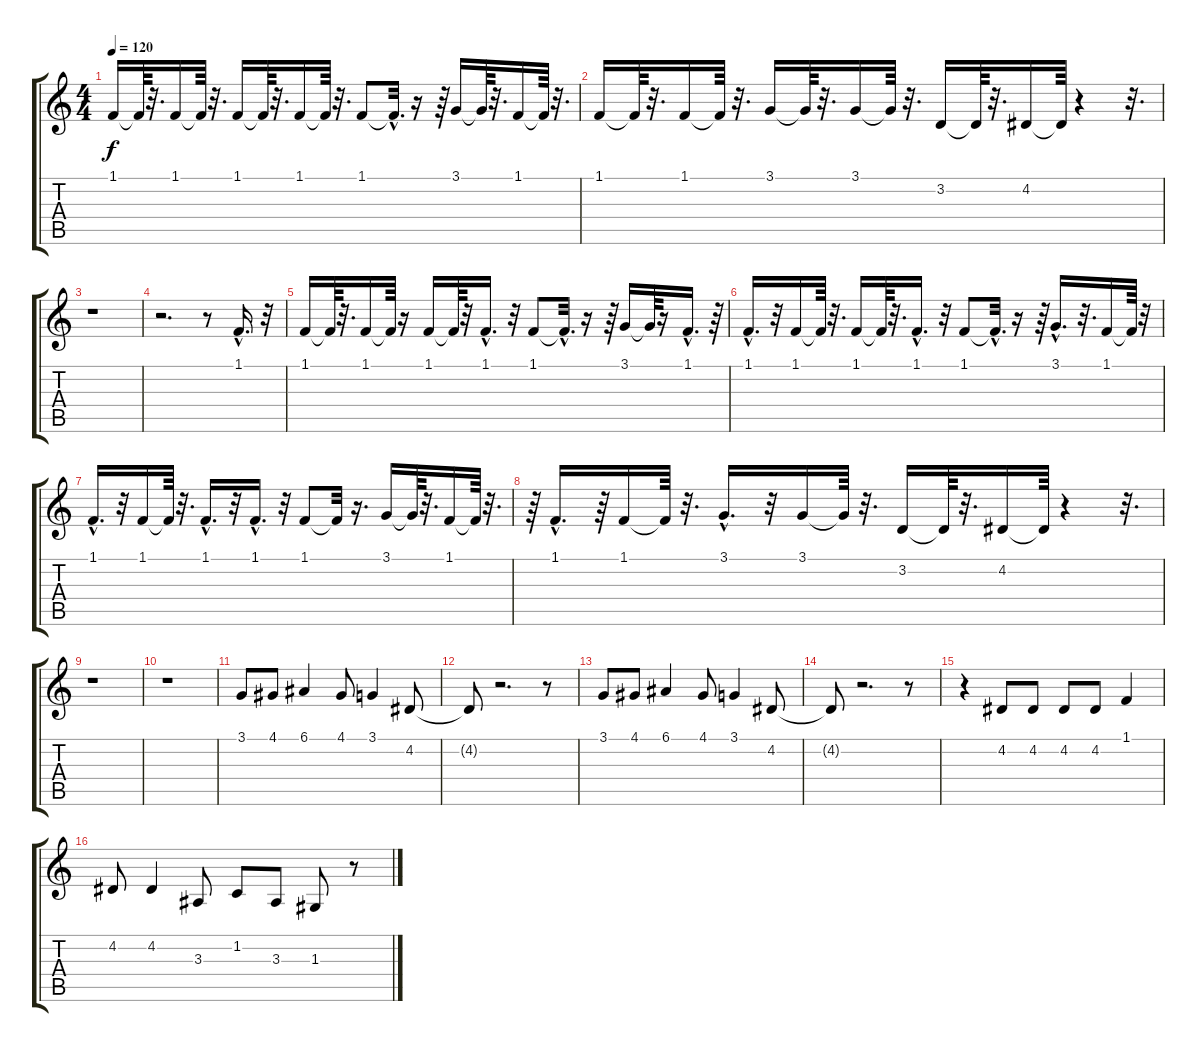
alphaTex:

\track "" {instrument churchorgan}
\staff {score tabs}
\tuning (E4 B3 G3 D3 A2 E2) {hide}
\ts (4 4)
\tempo 120
\clef g2
\ks c
1.1.16{dy f} 1.1{t}.64 r.32{d} 1.1.16 1.1{t}.64 r.32{d} 1.1.16 1.1{t}.64 r.32{d} 1.1.16 1.1{t}.64 r.32{d} 1.1.8 1.1{hac t}.32{d} r.16 r.64 3.1.16 3.1{t}.64 r.32{d} 1.1.16 1.1{t}.64 r.32{d} |
1.1.16 1.1{t}.64 r.32{d} 1.1.16 1.1{t}.64 r.32{d} 3.1.16 3.1{t}.64 r.32{d} 3.1.16 3.1{t}.64 r.32{d} 3.2.16 3.2{t}.64 r.32{d} 4.2.16 4.2{t}.64 r.4 r.32{d} |
r.1 |
r.2{d} r.8 1.1{hac}.16{d} r.32 |
1.1.16 1.1{t}.64 r.32{d} 1.1.16 1.1{t}.64 r.16 1.1.16 1.1{t}.64 r.32 1.1{hac}.16{d} r.32 1.1.8 1.1{hac t}.32{d} r.16 r.64 3.1.16 3.1{t}.64 r.16 1.1{hac}.16{d} r.64 |
1.1{hac}.16{d} r.32 1.1.16 1.1{t}.64 r.32{d} 1.1.16 1.1{t}.64 r.32{d} 1.1{hac}.16{d} r.32 1.1.8 1.1{hac t}.32{d} r.16 r.64 3.1{hac}.16{d} r.32{d} 1.1.16 1.1{t}.64 r.32 |
1.1{hac}.16{d} r.32 1.1.16 1.1{t}.64 r.32{d} 1.1{hac}.16{d} r.32 1.1{hac}.16{d} r.32 1.1.8 1.1{t}.32 r.16{d} 3.1.16 3.1{t}.64 r.32{d} 1.1.16 1.1{t}.64 r.32{d} |
r.64 1.1{hac}.16{d} r.64 1.1.16 1.1{t}.64 r.32{d} 3.1{hac}.16{d} r.32 3.1.16 3.1{t}.64 r.32{d} 3.2.16 3.2{t}.64 r.32{d} 4.2.16 4.2{t}.64 r.4 r.32{d} |
r.1 |
r.1 |
3.1.8 4.1.8 6.1.4 4.1.8 3.1.4 4.2.8 |
4.2{t}.8 r.2{d} r.8 |
3.1.8 4.1.8 6.1.4 4.1.8 3.1.4 4.2.8 |
4.2{t}.8 r.2{d} r.8 |
r.4 4.2.8 4.2.8 4.2.8 4.2.8 1.1.4 |
4.2.8 4.2.4 3.3.8 1.2.8 3.3.8 1.3.8 r.8
